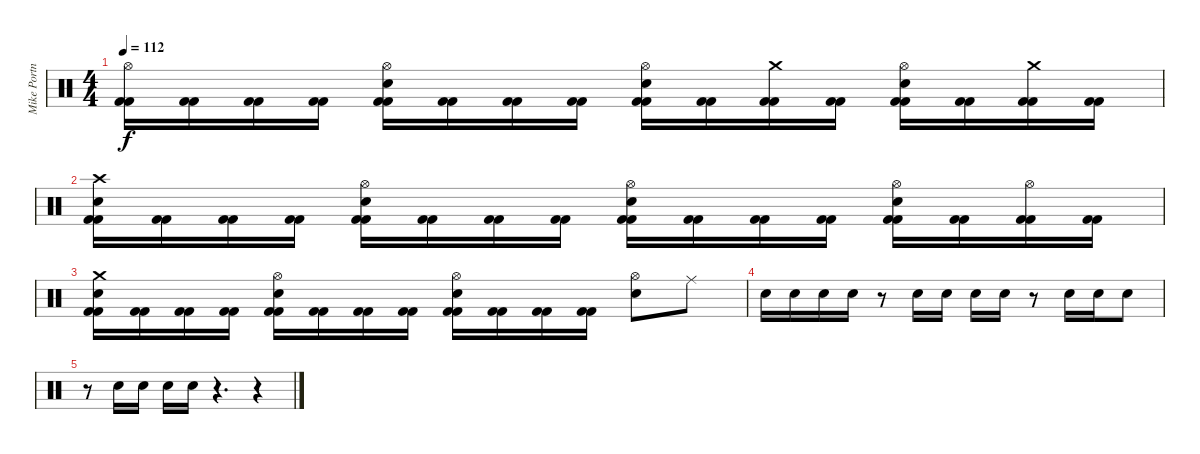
\track ("Mike Portnoy - Drum" "Mike Portn") {instrument percussion}
\staff {score}
\articulation defaults
\ts (4 4)
\tempo 112
\clef neutral
\ks c
("Hi-Hat (open)" "Kick (hit) 2" "Kick (hit) 2").16{dy f} ("Kick (hit) 2" "Kick (hit) 2").16 ("Kick (hit) 2" "Kick (hit) 2").16 ("Kick (hit) 2" "Kick (hit) 2").16 ("Hi-Hat (open)" "Snare (hit) 2" "Kick (hit) 2" "Kick (hit) 2").16 ("Kick (hit) 2" "Kick (hit) 2").16 ("Kick (hit) 2" "Kick (hit) 2").16 ("Kick (hit) 2" "Kick (hit) 2").16 ("Hi-Hat (open)" "Snare (hit) 2" "Kick (hit) 2" "Kick (hit) 2").16 ("Kick (hit) 2" "Kick (hit) 2").16 ("Crash medium (hit)" "Kick (hit) 2" "Kick (hit) 2").16 ("Kick (hit) 2" "Kick (hit) 2").16 ("Hi-Hat (open)" "Snare (hit) 2" "Kick (hit) 2" "Kick (hit) 2").16 ("Kick (hit) 2" "Kick (hit) 2").16 ("Crash medium (hit)" "Kick (hit) 2" "Kick (hit) 2").16 ("Kick (hit) 2" "Kick (hit) 2").16 |
("Crash high (hit)" "Snare (hit) 2" "Kick (hit) 2" "Kick (hit) 2").16 ("Kick (hit) 2" "Kick (hit) 2").16 ("Kick (hit) 2" "Kick (hit) 2").16 ("Kick (hit) 2" "Kick (hit) 2").16 ("Hi-Hat (open)" "Snare (hit) 2" "Kick (hit) 2" "Kick (hit) 2").16 ("Kick (hit) 2" "Kick (hit) 2").16 ("Kick (hit) 2" "Kick (hit) 2").16 ("Kick (hit) 2" "Kick (hit) 2").16 ("Hi-Hat (open)" "Snare (hit) 2" "Kick (hit) 2" "Kick (hit) 2").16 ("Kick (hit) 2" "Kick (hit) 2").16 ("Kick (hit) 2" "Kick (hit) 2").16 ("Kick (hit) 2" "Kick (hit) 2").16 ("Hi-Hat (open)" "Snare (hit) 2" "Kick (hit) 2" "Kick (hit) 2").16 ("Kick (hit) 2" "Kick (hit) 2").16 ("Hi-Hat (open)" "Kick (hit) 2" "Kick (hit) 2").16 ("Kick (hit) 2" "Kick (hit) 2").16 |
("Crash medium (hit)" "Snare (hit) 2" "Kick (hit) 2" "Kick (hit) 2").16 ("Kick (hit) 2" "Kick (hit) 2").16 ("Kick (hit) 2" "Kick (hit) 2").16 ("Kick (hit) 2" "Kick (hit) 2").16 ("Hi-Hat (open)" "Snare (hit) 2" "Kick (hit) 2" "Kick (hit) 2").16 ("Kick (hit) 2" "Kick (hit) 2").16 ("Kick (hit) 2" "Kick (hit) 2").16 ("Kick (hit) 2" "Kick (hit) 2").16 ("Hi-Hat (open)" "Snare (hit) 2" "Kick (hit) 2" "Kick (hit) 2").16 ("Kick (hit) 2" "Kick (hit) 2").16 ("Kick (hit) 2" "Kick (hit) 2").16 ("Kick (hit) 2" "Kick (hit) 2").16 ("Hi-Hat (open)" "Snare (hit) 2").8 "Ride (middle)".8 |
"Snare (hit) 2".16 "Snare (hit) 2".16 "Snare (hit) 2".16 "Snare (hit) 2".16 r.8 "Snare (hit) 2".16 "Snare (hit) 2".16 "Snare (hit) 2".16 "Snare (hit) 2".16 r.8 "Snare (hit) 2".16 "Snare (hit) 2".16 "Snare (hit) 2".8 |
r.8 "Snare (hit) 2".16 "Snare (hit) 2".16 "Snare (hit) 2".16 "Snare (hit) 2".16 r.4{d} r.4
